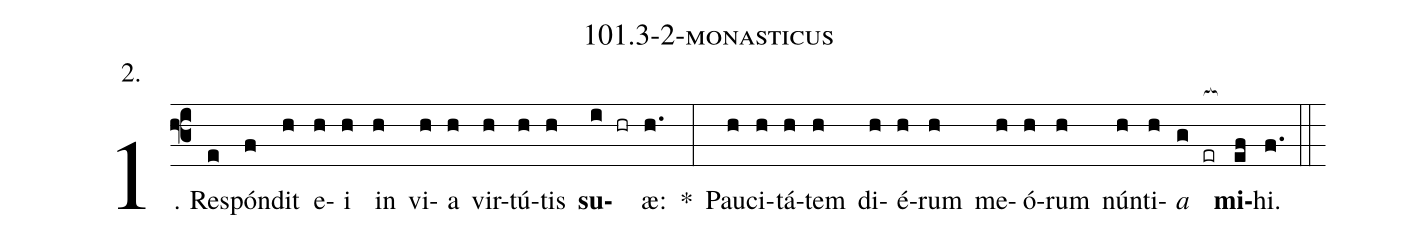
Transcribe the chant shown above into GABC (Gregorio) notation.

name: 101.3-2-monasticus;
annotation: 2.;
%%
(f3)1. Re(e)spón(f)dit(h) e(h)i(h) in(h) vi(h)a(h) vir(h)tú(h)tis(h) <b>su</b>(i hr)æ:(h.) *(:) Pau(h)ci(h)tá(h)tem(h) di(h)é(h)rum(h) me(h)ó(h)rum(h) nún(h)ti(h)<i>a</i>(g er[ocb:1{]) <b>mi</b>(ef[ocb:0}])hi.(f.) (::)


%E(h) u(h) o(h) u(g) a(ef) e.(f.) (::)
